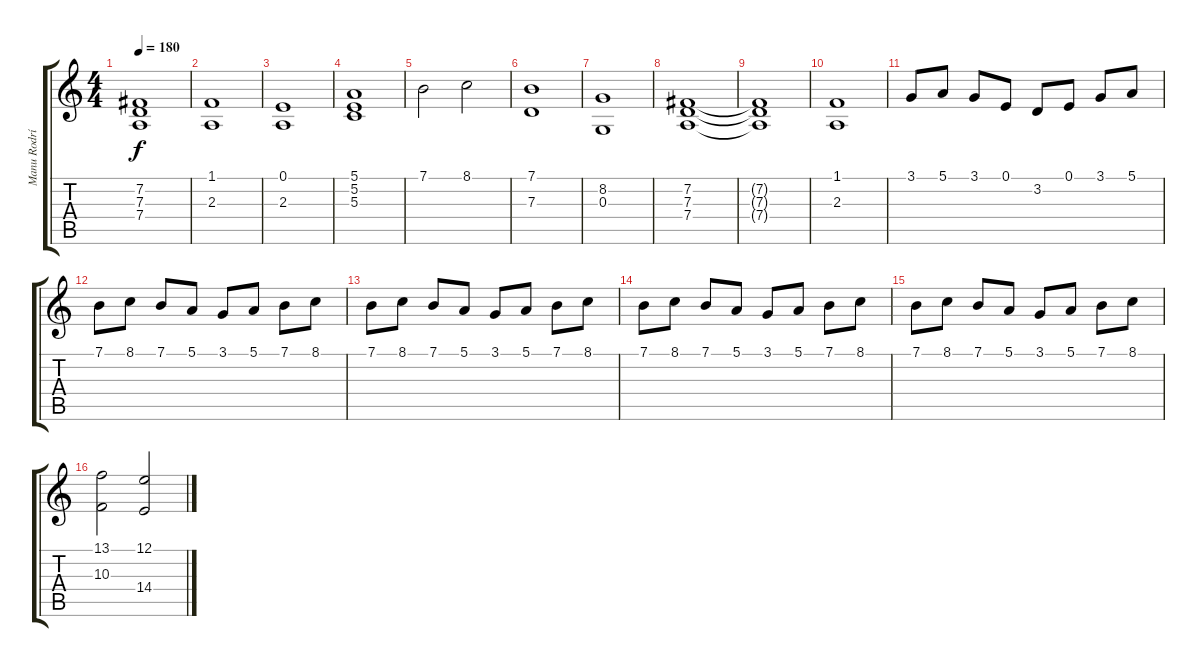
\track ("Manu Rodríguez" "Manu Rodrí") {instrument tremolostrings}
\staff {score tabs}
\tuning (E4 B3 G3 D3 A2 E2) {hide}
\ts (4 4)
\tempo 180
\clef g2
\ks c
(7.2{t} 7.3{t} 7.4{t}).1{dy f} |
(1.1 2.3).1 |
(0.1 2.3).1 |
(5.1 5.2 5.3).1 |
7.1.2 8.1.2 |
(7.1 7.3).1 |
(8.2 0.3).1 |
(7.2 7.3 7.4).1 |
(7.2{t} 7.3{t} 7.4{t}).1 |
(1.1 2.3).1 |
3.1.8 5.1.8 3.1.8 0.1.8 3.2.8 0.1.8 3.1.8 5.1.8 |
7.1.8 8.1.8 7.1.8 5.1.8 3.1.8 5.1.8 7.1.8 8.1.8 |
7.1.8 8.1.8 7.1.8 5.1.8 3.1.8 5.1.8 7.1.8 8.1.8 |
7.1.8 8.1.8 7.1.8 5.1.8 3.1.8 5.1.8 7.1.8 8.1.8 |
7.1.8 8.1.8 7.1.8 5.1.8 3.1.8 5.1.8 7.1.8 8.1.8 |
(13.1 10.3).2 (12.1 14.4).2
